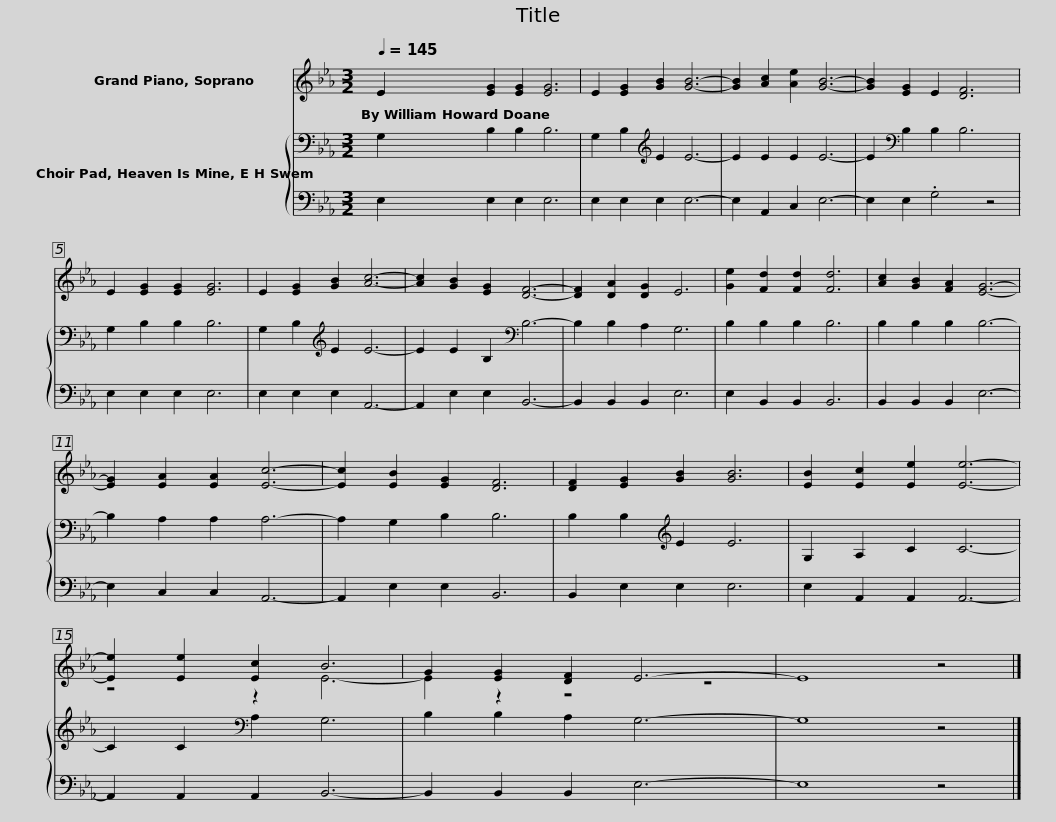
X:1
%%score ( 1 2 ) { 3 | 4 }
L:1/8
Q:1/4=145
M:3/2
I:linebreak $
K:Eb
V:1 treble
V:2 treble
V:3 bass
V:4 bass
V:1
 E2 [EG]2 [EG]2 [EG]6 | E2 [EG]2 [GB]2 [GB]6- | [GB]2 [Ac]2 [Ae]2 [GB]6- |$ [GB]2 [EG]2 E2 [DF]6 | E2 [EG]2 [EG]2 [EG]6 | %5
 E2 [EG]2 [GB]2 [Ac]6- | [Ac]2 [GB]2 [EG]2 [DF]6- | [DF]2 [DA]2 [DG]2 E6 | [Ge]2 [Fd]2 [Fd]2 [Fd]6 | [Ac]2 [GB]2 [FA]2 [EG]6- |$ %10
 [EG]2 [EA]2 [EA]2 [Ec]6- | [Ec]2 [EB]2 [EG]2 [DF]6 | [DF]2 [EG]2 [GB]2 [GB]6 | [EB]2 [Ec]2 [Ee]2 [Ee]6- | [Ee]2 [Ee]2 [Ec]2 B6 | %15
 G2 [EG]2 [DF]2 E6- | E8 z4 |] %17
V:2
 x12 | x12 | x12 |$ x12 | x12 | %5
 x12 | x12 | x12 | x12 | x12 |$ %10
 x12 | x12 | x12 | x12 | z4 z2 E6- | %15
 E2 z2 z4 z4 | x12 |] %17
V:3
 G,2 B,2 B,2 B,6 | G,2 B,2[K:treble] E2 E6- | E2 E2 E2 E6- |$ E2[K:bass] B,2 B,2 B,6 | G,2 B,2 B,2 B,6 | %5
 G,2 B,2[K:treble] E2 E6- | E2 E2 B,2[K:bass] B,6- | B,2 B,2 A,2 G,6 | B,2 B,2 B,2 B,6 | B,2 B,2 B,2 B,6- |$ %10
 B,2 A,2 A,2 A,6- | A,2 G,2 B,2 B,6 | B,2 B,2[K:treble] E2 E6 | G,2 A,2 C2 C6- | C2 C2[K:bass] A,2 G,6 | %15
 B,2 B,2 A,2 G,6- | G,8 z4 |] %17
V:4
 E,2 E,2 E,2 E,6 | E,2 E,2 E,2 E,6- | E,2 A,,2 C,2 E,6- |$ E,2 E,2 .G,4 z4 | E,2 E,2 E,2 E,6 | %5
 E,2 E,2 E,2 A,,6- | A,,2 E,2 E,2 B,,6- | B,,2 B,,2 B,,2 E,6 | E,2 B,,2 B,,2 B,,6 | B,,2 B,,2 B,,2 E,6- |$ %10
 E,2 C,2 C,2 A,,6- | A,,2 E,2 E,2 B,,6 | B,,2 E,2 E,2 E,6 | E,2 A,,2 A,,2 A,,6- | A,,2 A,,2 A,,2 B,,6- | %15
 B,,2 B,,2 B,,2 E,6- | E,8 z4 |] %17
